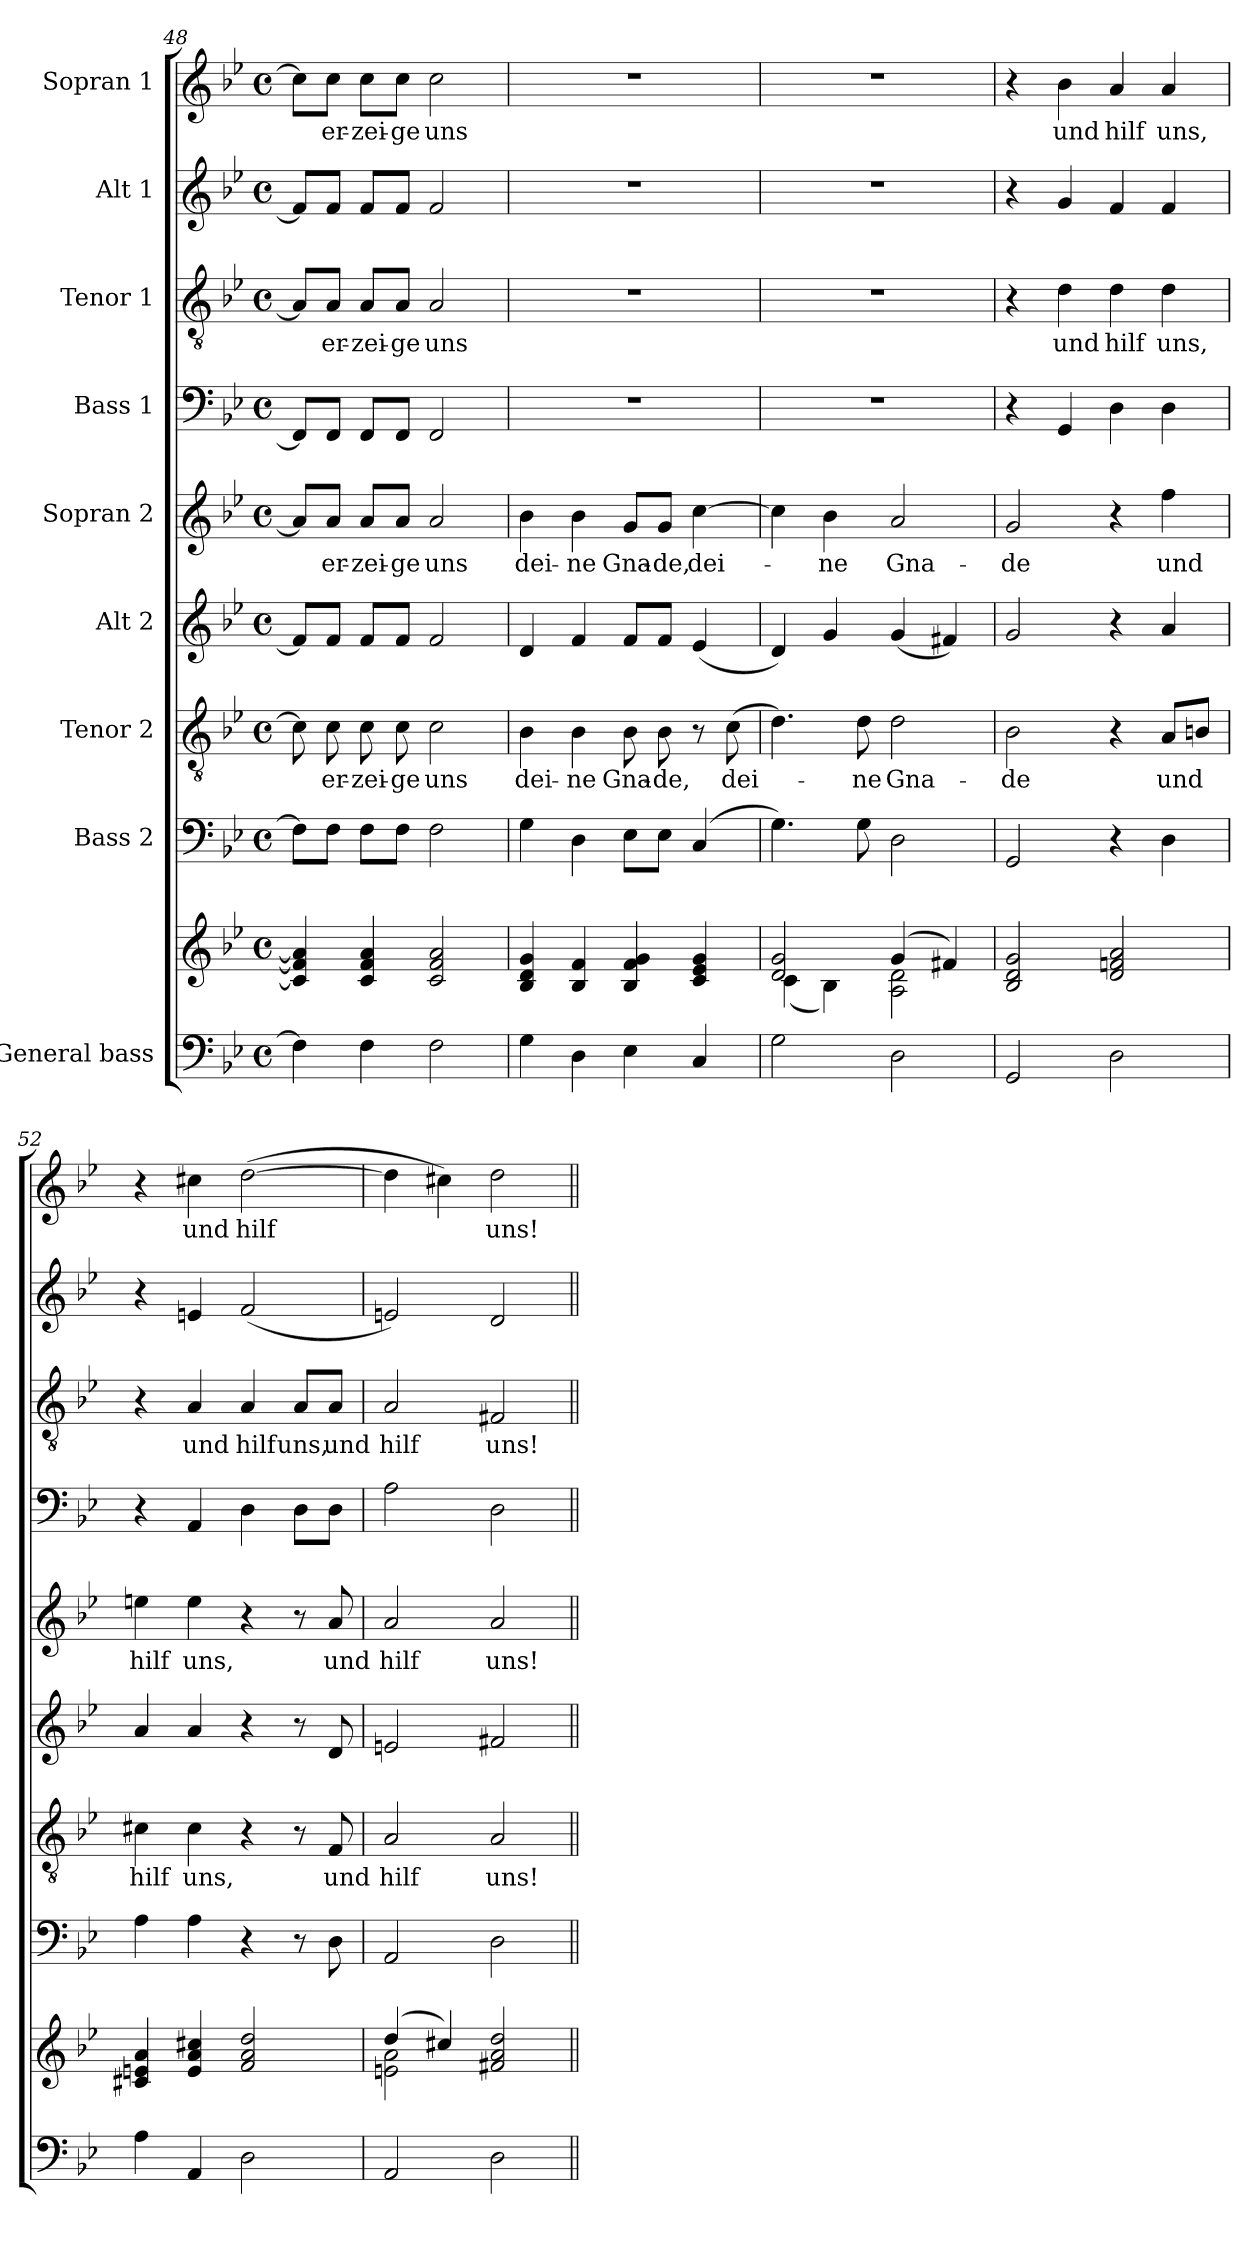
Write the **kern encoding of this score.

**kern	**kern	**kern	**kern	**text	**kern	**kern	**text	**kern	**kern	**text	**kern	**kern	**text
*part9	*part9	*part8	*part7	*part7	*part6	*part5	*part5	*part4	*part3	*part3	*part2	*part1	*part1
*staff10	*staff9	*staff8	*staff7	*staff7	*staff6	*staff5	*staff5	*staff4	*staff3	*staff3	*staff2	*staff1	*staff1
*I"General bass	*	*I"Bass 2	*I"Tenor 2	*	*I"Alt 2	*I"Sopran 2	*	*I"Bass 1	*I"Tenor 1	*	*I"Alt 1	*I"Sopran 1	*
*clefF4	*clefG2	*clefF4	*clefGv2	*	*clefG2	*clefG2	*	*clefF4	*clefGv2	*	*clefG2	*clefG2	*
*k[b-e-]	*k[b-e-]	*k[b-e-]	*k[b-e-]	*	*k[b-e-]	*k[b-e-]	*	*k[b-e-]	*k[b-e-]	*	*k[b-e-]	*k[b-e-]	*
*M4/4	*M4/4	*M4/4	*M4/4	*	*M4/4	*M4/4	*	*M4/4	*M4/4	*	*M4/4	*M4/4	*
*met(c)	*met(c)	*met(c)	*met(c)	*	*met(c)	*met(c)	*	*met(c)	*met(c)	*	*met(c)	*met(c)	*
=48	=48	=48	=48	=48	=48	=48	=48	=48	=48	=48	=48	=48	=48
4F\]	4c/] 4f/] 4a/]	8F\L]	8c\]	.	8f/L]	8a/L]	.	8FF/L]	8A/L]	.	8f/L]	8cc\L]	.
.	.	8F\J	8c\	er-	8f/J	8a/J	er-	8FF/J	8A/J	er-	8f/J	8cc\J	er-
4F\	4c/ 4f/ 4a/	8F\L	8c\	-zei-	8f/L	8a/L	-zei-	8FF/L	8A/L	-zei-	8f/L	8cc\L	-zei-
.	.	8F\J	8c\	-ge	8f/J	8a/J	-ge	8FF/J	8A/J	-ge	8f/J	8cc\J	-ge
2F\	2c/ 2f/ 2a/	2F\	2c\	uns	2f/	2a/	uns	2FF/	2A/	uns	2f/	2cc\	uns
!!LO:PB:g=z
=49	=49	=49	=49	=49	=49	=49	=49	=49	=49	=49	=49	=49	=49
4G\	4B-/ 4d/ 4g/	4G\	4B-\	dei-	4d/	4b-\	dei-	1r	1r	.	1r	1r	.
4D\	4B-/ 4f/	4D\	4B-\	-ne	4f/	4b-\	-ne	.	.	.	.	.	.
4E-\	4B-/ 4f/ 4g/	8E-\L	8B-\	Gna-	8f/L	8g/L	Gna-	.	.	.	.	.	.
.	.	8E-\J	8B-\	-de,	8f/J	8g/J	-de,	.	.	.	.	.	.
4C/	4c/ 4e-/ 4g/	(4C/	8r	.	(>4e-/	[4cc\	dei-	.	.	.	.	.	.
.	.	.	(8c\	dei-	.	.	.	.	.	.	.	.	.
=50	=50	=50	=50	=50	=50	=50	=50	=50	=50	=50	=50	=50	=50
*	*^	*	*	*	*	*	*	*	*	*	*	*	*
2G\	2d/ 2g/	(4c\	4.G\)	4.d\)	.	4d/)	4cc\]	.	1r	1r	.	1r	1r	.
.	.	4B-\)	.	.	.	4g/	4b-\	-ne	.	.	.	.	.	.
.	.	.	8G\	8d\	-ne	.	.	.	.	.	.	.	.	.
2D\	(4g/	2A\ 2d\	2D\	2d\	Gna-	(4g/	2a/	Gna-	.	.	.	.	.	.
.	4f#X/)	.	.	.	.	4f#X/)	.	.	.	.	.	.	.	.
*	*v	*v	*	*	*	*	*	*	*	*	*	*	*	*
=51	=51	=51	=51	=51	=51	=51	=51	=51	=51	=51	=51	=51	=51
2GG/	2B-/ 2d/ 2g/	2GG/	2B-\	-de	2g/	2g/	-de	4r	4r	.	4r	4r	.
.	.	.	.	.	.	.	.	4GG/	4d\	und	4g/	4b-\	und
2D\	2d/ 2fn/ 2a/	4r	4r	.	4r	4r	.	4D\	4d\	hilf	4f/	4a/	hilf
.	.	4D\	8A/L	und	4a/	4ff\	und	4D\	4d\	uns,	4f/	4a/	uns,
.	.	.	8Bn/J	.	.	.	.	.	.	.	.	.	.
=52	=52	=52	=52	=52	=52	=52	=52	=52	=52	=52	=52	=52	=52
4A\	4c#X/ 4en/ 4a/	4A\	4c#X\	hilf	4a/	4een\	hilf	4r	4r	.	4r	4r	.
4AA/	4e/ 4a/ 4cc#X/	4A\	4c#\	uns,	4a/	4ee\	uns,	4AA/	4A/	und	4en/	4cc#X\	und
2D\	2f/ 2a/ 2dd/	4r	4r	.	4r	4r	.	4D\	4A/	hilf	(2f/	([2dd\	hilf
.	.	8r	8r	.	8r	8r	.	8D\L	8A/L	uns,	.	.	.
.	.	8D\	8F/	und	8d/	8a/	und	8D\J	8A/J	und	.	.	.
=53	=53	=53	=53	=53	=53	=53	=53	=53	=53	=53	=53	=53	=53
*	*^	*	*	*	*	*	*	*	*	*	*	*	*
2AA/	(4dd/	2en\ 2a\	2AA/	2A/	hilf	2en/	2a/	hilf	2A\	2A/	hilf	2en/)	4dd\]	.
.	4cc#X/)	.	.	.	.	.	.	.	.	.	.	.	4cc#X\)	.
2D\	2f#X/ 2a/ 2dd/	2rcyy	2D\	2A/	uns!	2f#X/	2a/	uns!	2D\	2F#X/	uns!	2d/	2dd\	uns!
*	*v	*v	*	*	*	*	*	*	*	*	*	*	*	*
=||	=||	=||	=||	=||	=||	=||	=||	=||	=||	=||	=||	=||	=||
*-	*-	*-	*-	*-	*-	*-	*-	*-	*-	*-	*-	*-	*-
